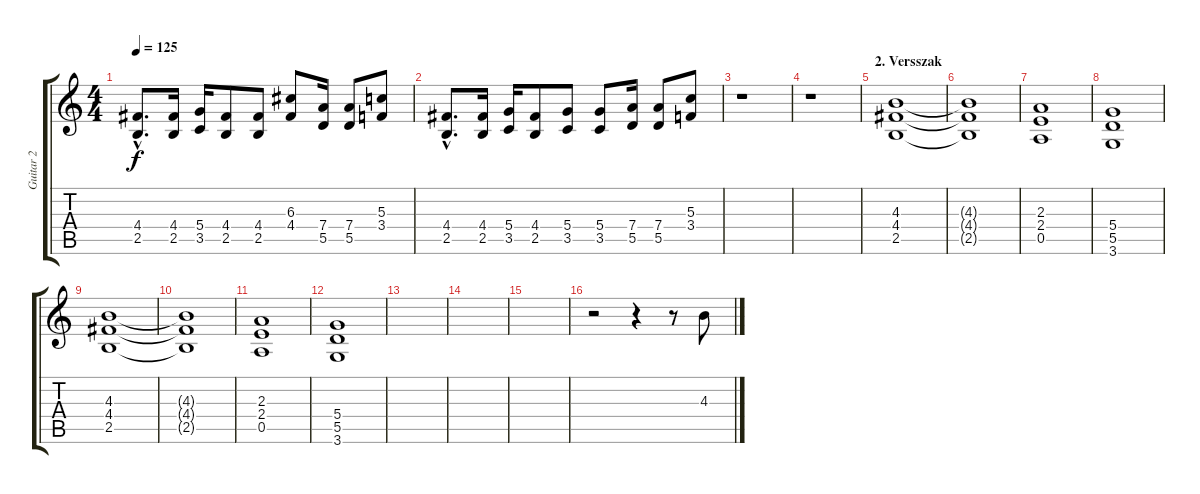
\track ("Guitar 2" "Guitar 2") {instrument distortionguitar}
\staff {score tabs}
\tuning (E4 B3 G3 D3 A2 E2) {hide}
\ts (4 4)
\tempo 125
\clef g2
\ks c
(4.4{hac} 2.5{hac}).8{d dy f} (4.4 2.5).16 (5.4 3.5).16 (4.4 2.5).8 (4.4 2.5).8 (6.3 4.4).8 (7.4 5.5).16 (7.4 5.5).8 (5.3 3.4).8 |
(4.4{hac} 2.5{hac}).8{d} (4.4 2.5).16 (5.4 3.5).16 (4.4 2.5).8 (5.4 3.5).8 (5.4 3.5).8 (7.4 5.5).16 (7.4 5.5).8 (5.3 3.4).8 |
r.1 |
r.1 |
\section ("" "2. Versszak")
(4.3 4.4 2.5).1 |
(4.3{t} 4.4{t} 2.5{t}).1 |
(2.3 2.4 0.5).1 |
(5.4 5.5 3.6).1 |
(4.3 4.4 2.5).1 |
(4.3{t} 4.4{t} 2.5{t}).1 |
(2.3 2.4 0.5).1 |
(5.4 5.5 3.6).1 |
|
|
|
r.2 r.4 r.8 4.3.8
